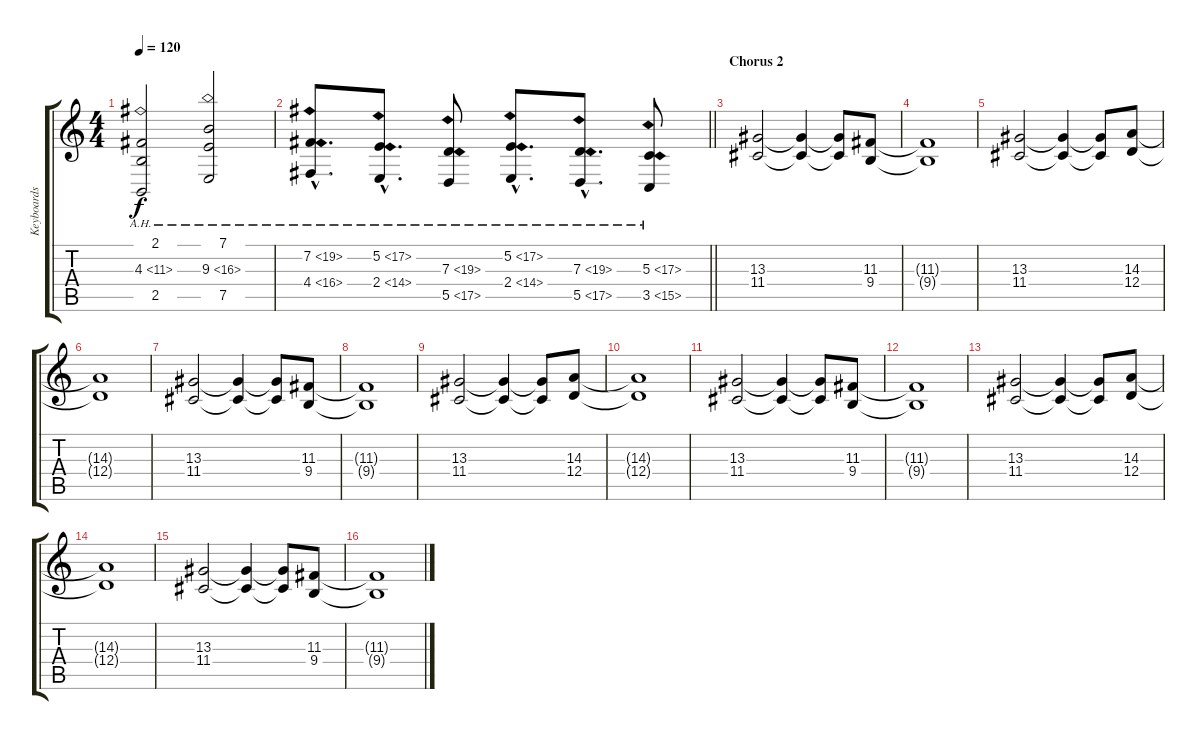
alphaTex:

\track ("Keyboards" "Keyboards") {instrument stringensemble1}
\staff {score tabs}
\tuning (E4 B3 G3 D3 A2 E2) {hide}
\ts (4 4)
\tempo 120
\clef g2
\ks c
(2.1 4.3{ah 7} 2.5).2{dy f} (7.1 9.3{ah 7} 7.5).2 |
\barLineRight lightlight
(7.2{ah 12 hac} 4.4{ah 12 hac}).8{d} (5.2{ah 12 hac} 2.4{ah 12 hac}).8{d} (7.3{ah 12} 5.5{ah 12}).8 (5.2{ah 12 hac} 2.4{ah 12 hac}).8{d} (7.3{ah 12 hac} 5.5{ah 12 hac}).8{d} (5.3{ah 12} 3.5{ah 12}).8 |
\section ("" "Chorus 2")
(13.3 11.4).2{volume 10 instrument choiraahs} (13.3{t} 11.4{t}).4 (13.3{t} 11.4{t}).8 (11.3 9.4).8 |
(11.3{t} 9.4{t}).1 |
(13.3 11.4).2 (13.3{t} 11.4{t}).4 (13.3{t} 11.4{t}).8 (14.3 12.4).8 |
(14.3{t} 12.4{t}).1 |
(13.3 11.4).2 (13.3{t} 11.4{t}).4 (13.3{t} 11.4{t}).8 (11.3 9.4).8 |
(11.3{t} 9.4{t}).1 |
(13.3 11.4).2 (13.3{t} 11.4{t}).4 (13.3{t} 11.4{t}).8 (14.3 12.4).8 |
(14.3{t} 12.4{t}).1 |
(13.3 11.4).2{volume 10 instrument choiraahs} (13.3{t} 11.4{t}).4 (13.3{t} 11.4{t}).8 (11.3 9.4).8 |
(11.3{t} 9.4{t}).1 |
(13.3 11.4).2 (13.3{t} 11.4{t}).4 (13.3{t} 11.4{t}).8 (14.3 12.4).8 |
(14.3{t} 12.4{t}).1 |
(13.3 11.4).2 (13.3{t} 11.4{t}).4 (13.3{t} 11.4{t}).8 (11.3 9.4).8 |
(11.3{t} 9.4{t}).1
